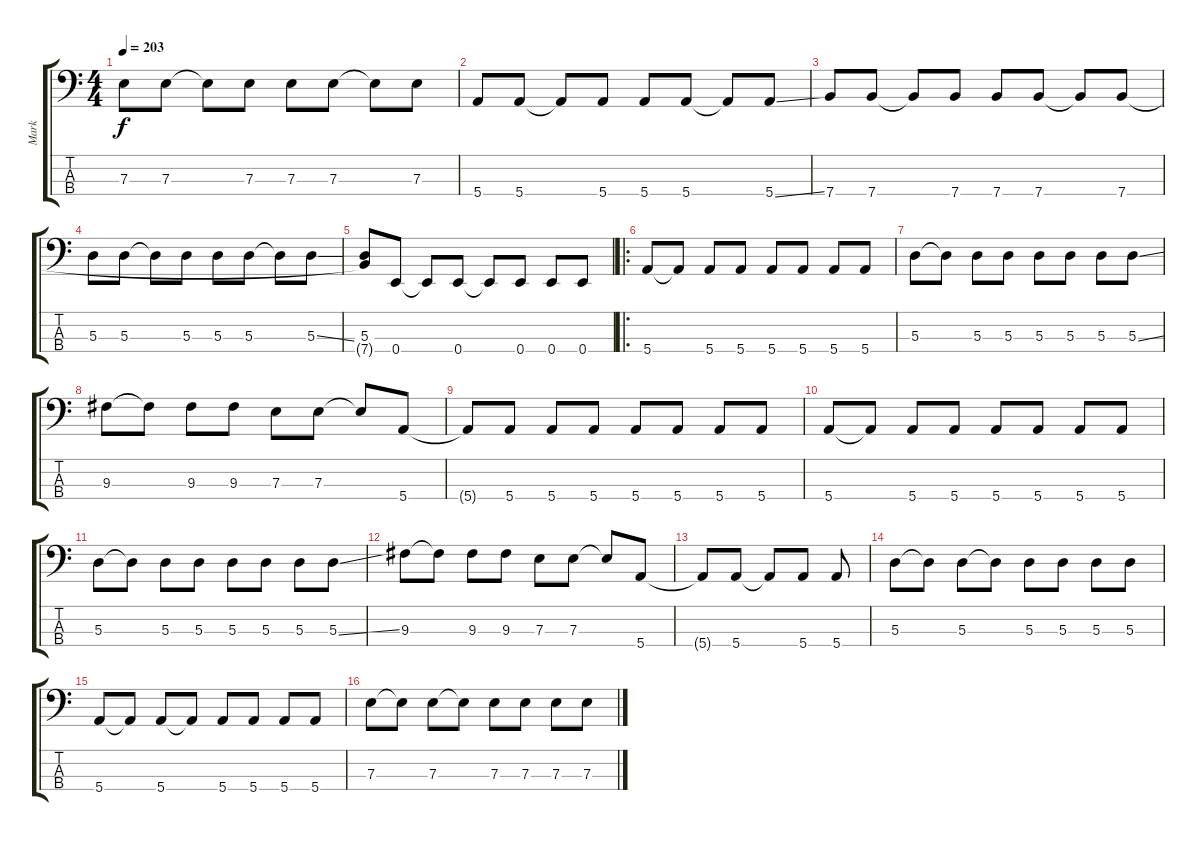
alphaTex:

\track ("Mark" "Mark") {instrument electricbassfinger}
\staff {score tabs}
\tuning (G2 D2 A1 E1) {hide}
\ts (4 4)
\tempo 203
\clef f4
\ks c
7.3.8{dy f} 7.3.8 7.3{t}.8 7.3.8 7.3.8 7.3.8 7.3{t}.8 7.3.8 |
5.4.8 5.4.8 5.4{t}.8 5.4.8 5.4.8 5.4.8 5.4{t}.8 5.4{ss}.8 |
7.4.8 7.4.8 7.4{t}.8 7.4.8 7.4.8 7.4.8 7.4{t}.8 7.4.8 |
5.3.8 5.3.8 5.3{t}.8 5.3.8 5.3.8 5.3.8 5.3{t}.8 5.3{ss}.8 |
(5.3 7.4{t}).8 0.4.8 0.4{t}.8 0.4.8 0.4{t}.8 0.4.8 0.4.8 0.4.8 |
\ro
5.4.8 5.4{t}.8 5.4.8 5.4.8 5.4.8 5.4.8 5.4.8 5.4.8 |
5.3.8 5.3{t}.8 5.3.8 5.3.8 5.3.8 5.3.8 5.3.8 5.3{ss}.8 |
9.3.8 9.3{t}.8 9.3.8 9.3.8 7.3.8 7.3.8 7.3{t}.8 5.4.8 |
5.4{t}.8 5.4.8 5.4.8 5.4.8 5.4.8 5.4.8 5.4.8 5.4.8 |
5.4.8 5.4{t}.8 5.4.8 5.4.8 5.4.8 5.4.8 5.4.8 5.4.8 |
5.3.8 5.3{t}.8 5.3.8 5.3.8 5.3.8 5.3.8 5.3.8 5.3{ss}.8 |
9.3.8 9.3{t}.8 9.3.8 9.3.8 7.3.8 7.3.8 7.3{t}.8 5.4.8 |
5.4{t}.8 5.4.8 5.4{t}.8 5.4.8 5.4.8 |
5.3.8 5.3{t}.8 5.3.8 5.3{t}.8 5.3.8 5.3.8 5.3.8 5.3.8 |
5.4.8 5.4{t}.8 5.4.8 5.4{t}.8 5.4.8 5.4.8 5.4.8 5.4.8 |
7.3.8 7.3{t}.8 7.3.8 7.3{t}.8 7.3.8 7.3.8 7.3.8 7.3{ss}.8
